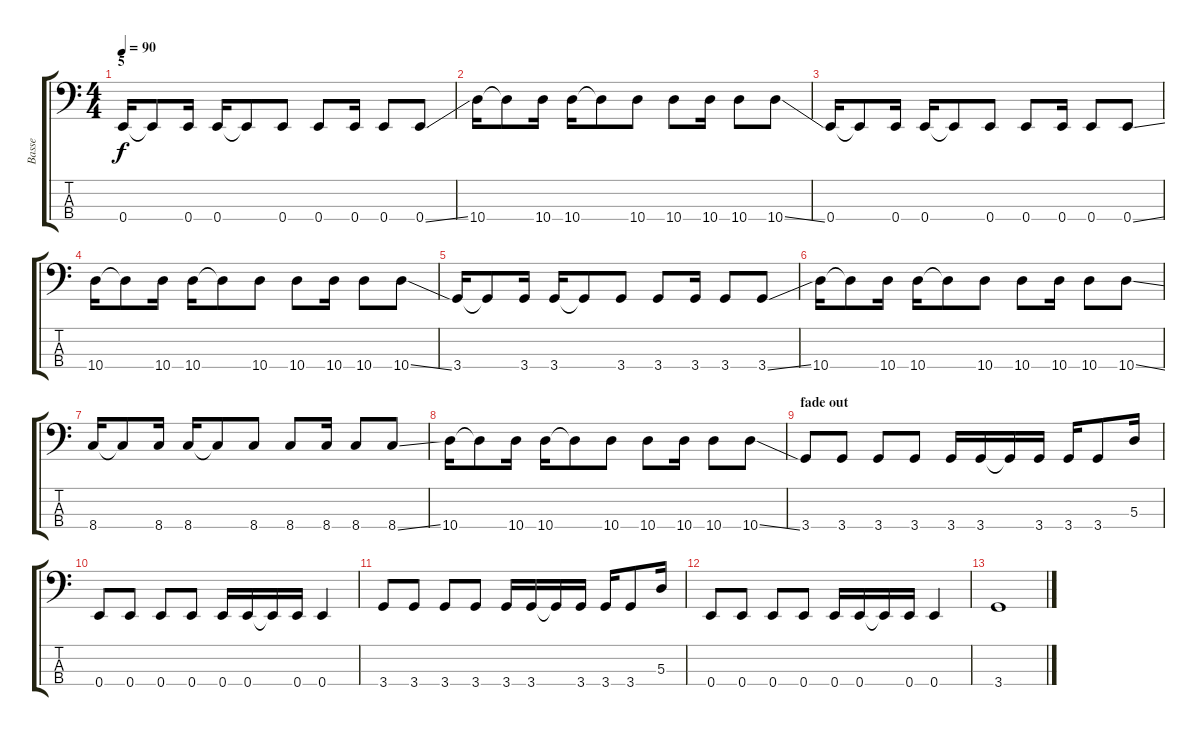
\track ("Basse" "Basse") {instrument electricbassfinger}
\staff {score tabs}
\tuning (G2 D2 A1 E1) {hide}
\ts (4 4)
\section ("" "5")
\tempo 90
\clef f4
\ks c
0.4.16{dy f} 0.4{t}.8 0.4.16 0.4.16 0.4{t}.8 0.4.8 0.4.8 0.4.16 0.4.8 0.4{ss}.8 |
10.4.16 10.4{t}.8 10.4.16 10.4.16 10.4{t}.8 10.4.8 10.4.8 10.4.16 10.4.8 10.4{ss}.8 |
0.4.16 0.4{t}.8 0.4.16 0.4.16 0.4{t}.8 0.4.8 0.4.8 0.4.16 0.4.8 0.4{ss}.8 |
10.4.16 10.4{t}.8 10.4.16 10.4.16 10.4{t}.8 10.4.8 10.4.8 10.4.16 10.4.8 10.4{ss}.8 |
3.4.16 3.4{t}.8 3.4.16 3.4.16 3.4{t}.8 3.4.8 3.4.8 3.4.16 3.4.8 3.4{ss}.8 |
10.4.16 10.4{t}.8 10.4.16 10.4.16 10.4{t}.8 10.4.8 10.4.8 10.4.16 10.4.8 10.4{ss}.8 |
8.4.16 8.4{t}.8 8.4.16 8.4.16 8.4{t}.8 8.4.8 8.4.8 8.4.16 8.4.8 8.4{ss}.8 |
10.4.16 10.4{t}.8 10.4.16 10.4.16 10.4{t}.8 10.4.8 10.4.8 10.4.16 10.4.8 10.4{ss}.8 |
\section ("" "fade out")
3.4.8 3.4.8 3.4.8 3.4.8 3.4.16 3.4.16 3.4{t}.16 3.4.16 3.4.16 3.4.8 5.3.16 |
0.4.8 0.4.8 0.4.8 0.4.8 0.4.16 0.4.16 0.4{t}.16 0.4.16 0.4.4 |
3.4.8 3.4.8 3.4.8 3.4.8 3.4.16 3.4.16 3.4{t}.16 3.4.16 3.4.16 3.4.8 5.3.16 |
0.4.8 0.4.8 0.4.8 0.4.8 0.4.16 0.4.16 0.4{t}.16 0.4.16 0.4.4 |
3.4.1
